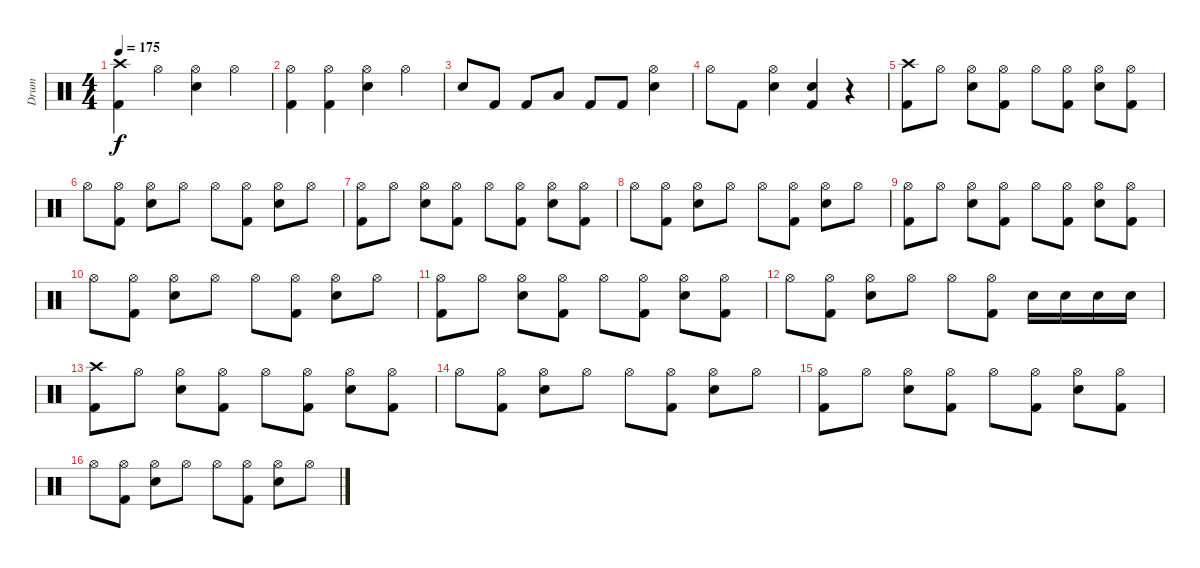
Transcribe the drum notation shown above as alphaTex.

\track ("Drum" "Drum") {instrument percussion}
\staff {score}
\articulation defaults
\ts (4 4)
\tempo 175
\clef neutral
\ks c
("Crash high (hit)" "Kick (hit) 2").4{dy f} "Hi-Hat (open)".4 ("Hi-Hat (open)" "Electric Snare (hit)").4 "Hi-Hat (open)".4 |
("Hi-Hat (open)" "Kick (hit) 2").4 ("Hi-Hat (open)" "Kick (hit) 2").4 ("Hi-Hat (open)" "Electric Snare (hit)").4 "Hi-Hat (open)".4 |
"Electric Snare (hit)".8 "Kick (hit) 2".8 "Kick (hit) 2".8 "Low Tom (hit)".8 "Kick (hit) 2".8 "Kick (hit) 2".8 ("Hi-Hat (open)" "Electric Snare (hit)").4 |
"Hi-Hat (open)".8 "Kick (hit) 2".8 ("Hi-Hat (open)" "Electric Snare (hit)").4 ("Electric Snare (hit)" "Kick (hit) 2").4 r.4 |
("Crash high (hit)" "Kick (hit) 2").8 "Hi-Hat (open)".8 ("Hi-Hat (open)" "Electric Snare (hit)").8 ("Hi-Hat (open)" "Kick (hit) 2").8 "Hi-Hat (open)".8 ("Hi-Hat (open)" "Kick (hit) 2").8 ("Hi-Hat (open)" "Electric Snare (hit)").8 ("Hi-Hat (open)" "Kick (hit) 2").8 |
"Hi-Hat (open)".8 ("Hi-Hat (open)" "Kick (hit) 2").8 ("Hi-Hat (open)" "Electric Snare (hit)").8 "Hi-Hat (open)".8 "Hi-Hat (open)".8 ("Hi-Hat (open)" "Kick (hit) 2").8 ("Hi-Hat (open)" "Electric Snare (hit)").8 "Hi-Hat (open)".8 |
("Hi-Hat (open)" "Kick (hit) 2").8 "Hi-Hat (open)".8 ("Hi-Hat (open)" "Electric Snare (hit)").8 ("Hi-Hat (open)" "Kick (hit) 2").8 "Hi-Hat (open)".8 ("Hi-Hat (open)" "Kick (hit) 2").8 ("Hi-Hat (open)" "Electric Snare (hit)").8 ("Hi-Hat (open)" "Kick (hit) 2").8 |
"Hi-Hat (open)".8 ("Hi-Hat (open)" "Kick (hit) 2").8 ("Hi-Hat (open)" "Electric Snare (hit)").8 "Hi-Hat (open)".8 "Hi-Hat (open)".8 ("Hi-Hat (open)" "Kick (hit) 2").8 ("Hi-Hat (open)" "Electric Snare (hit)").8 "Hi-Hat (open)".8 |
("Hi-Hat (open)" "Kick (hit) 2").8 "Hi-Hat (open)".8 ("Hi-Hat (open)" "Electric Snare (hit)").8 ("Hi-Hat (open)" "Kick (hit) 2").8 "Hi-Hat (open)".8 ("Hi-Hat (open)" "Kick (hit) 2").8 ("Hi-Hat (open)" "Electric Snare (hit)").8 ("Hi-Hat (open)" "Kick (hit) 2").8 |
"Hi-Hat (open)".8 ("Hi-Hat (open)" "Kick (hit) 2").8 ("Hi-Hat (open)" "Electric Snare (hit)").8 "Hi-Hat (open)".8 "Hi-Hat (open)".8 ("Hi-Hat (open)" "Kick (hit) 2").8 ("Hi-Hat (open)" "Electric Snare (hit)").8 "Hi-Hat (open)".8 |
("Hi-Hat (open)" "Kick (hit) 2").8 "Hi-Hat (open)".8 ("Hi-Hat (open)" "Electric Snare (hit)").8 ("Hi-Hat (open)" "Kick (hit) 2").8 "Hi-Hat (open)".8 ("Hi-Hat (open)" "Kick (hit) 2").8 ("Hi-Hat (open)" "Electric Snare (hit)").8 ("Hi-Hat (open)" "Kick (hit) 2").8 |
"Hi-Hat (open)".8 ("Hi-Hat (open)" "Kick (hit) 2").8 ("Hi-Hat (open)" "Electric Snare (hit)").8 "Hi-Hat (open)".8 "Hi-Hat (open)".8 ("Hi-Hat (open)" "Kick (hit) 2").8 "Electric Snare (hit)".16 "Electric Snare (hit)".16 "Electric Snare (hit)".16 "Electric Snare (hit)".16 |
("Crash high (hit)" "Kick (hit) 2").8 "Hi-Hat (open)".8 ("Hi-Hat (open)" "Electric Snare (hit)").8 ("Hi-Hat (open)" "Kick (hit) 2").8 "Hi-Hat (open)".8 ("Hi-Hat (open)" "Kick (hit) 2").8 ("Hi-Hat (open)" "Electric Snare (hit)").8 ("Hi-Hat (open)" "Kick (hit) 2").8 |
"Hi-Hat (open)".8 ("Hi-Hat (open)" "Kick (hit) 2").8 ("Hi-Hat (open)" "Electric Snare (hit)").8 "Hi-Hat (open)".8 "Hi-Hat (open)".8 ("Hi-Hat (open)" "Kick (hit) 2").8 ("Hi-Hat (open)" "Electric Snare (hit)").8 "Hi-Hat (open)".8 |
("Hi-Hat (open)" "Kick (hit) 2").8 "Hi-Hat (open)".8 ("Hi-Hat (open)" "Electric Snare (hit)").8 ("Hi-Hat (open)" "Kick (hit) 2").8 "Hi-Hat (open)".8 ("Hi-Hat (open)" "Kick (hit) 2").8 ("Hi-Hat (open)" "Electric Snare (hit)").8 ("Hi-Hat (open)" "Kick (hit) 2").8 |
"Hi-Hat (open)".8 ("Hi-Hat (open)" "Kick (hit) 2").8 ("Hi-Hat (open)" "Electric Snare (hit)").8 "Hi-Hat (open)".8 "Hi-Hat (open)".8 ("Hi-Hat (open)" "Kick (hit) 2").8 ("Hi-Hat (open)" "Electric Snare (hit)").8 "Hi-Hat (open)".8
